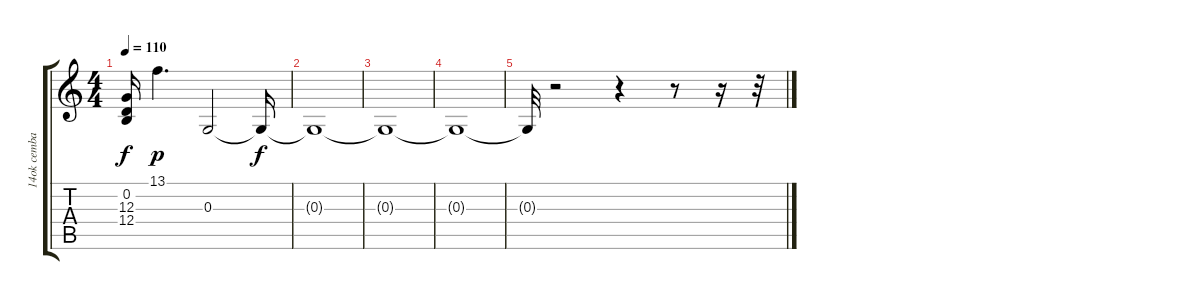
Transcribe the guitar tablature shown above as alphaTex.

\track ("14ok cembalo" "14ok cemba") {instrument reversecymbal}
\staff {score tabs}
\tuning (E4 B3 G3 D3 A2 E2) {hide}
\ts (4 4)
\tempo 110
\clef g2
\ks c
(0.2{t} 12.3{t} 12.4{t}).16{dy f} 13.1.4{d dy p} 0.3.2 0.3{t}.16{dy f} |
0.3{t}.1 |
0.3{t}.1 |
0.3{t}.1 |
0.3{t}.32 r.2 r.4 r.8 r.16 r.32
